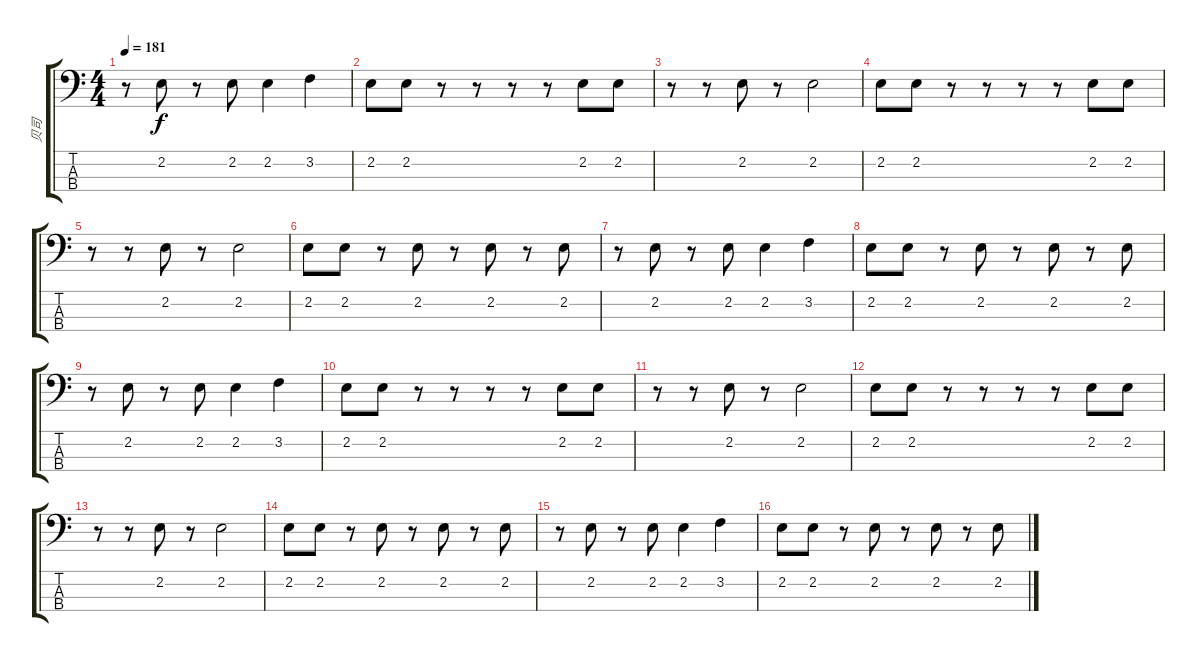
\track ("贝司" "贝司") {instrument electricbassfinger}
\staff {score tabs}
\tuning (G2 D2 A1 E1) {hide}
\ts (4 4)
\tempo 181
\clef f4
\ks c
r.8{dy f} 2.2.8 r.8 2.2.8 2.2.4 3.2.4 |
2.2.8 2.2.8 r.8 r.8 r.8 r.8 2.2.8 2.2.8 |
r.8 r.8 2.2.8 r.8 2.2.2 |
2.2.8 2.2.8 r.8 r.8 r.8 r.8 2.2.8 2.2.8 |
r.8 r.8 2.2.8 r.8 2.2.2 |
2.2.8 2.2.8 r.8 2.2.8 r.8 2.2.8 r.8 2.2.8 |
r.8 2.2.8 r.8 2.2.8 2.2.4 3.2.4 |
2.2.8 2.2.8 r.8 2.2.8 r.8 2.2.8 r.8 2.2.8 |
r.8 2.2.8 r.8 2.2.8 2.2.4 3.2.4 |
2.2.8 2.2.8 r.8 r.8 r.8 r.8 2.2.8 2.2.8 |
r.8 r.8 2.2.8 r.8 2.2.2 |
2.2.8 2.2.8 r.8 r.8 r.8 r.8 2.2.8 2.2.8 |
r.8 r.8 2.2.8 r.8 2.2.2 |
2.2.8 2.2.8 r.8 2.2.8 r.8 2.2.8 r.8 2.2.8 |
r.8 2.2.8 r.8 2.2.8 2.2.4 3.2.4 |
2.2.8 2.2.8 r.8 2.2.8 r.8 2.2.8 r.8 2.2.8
